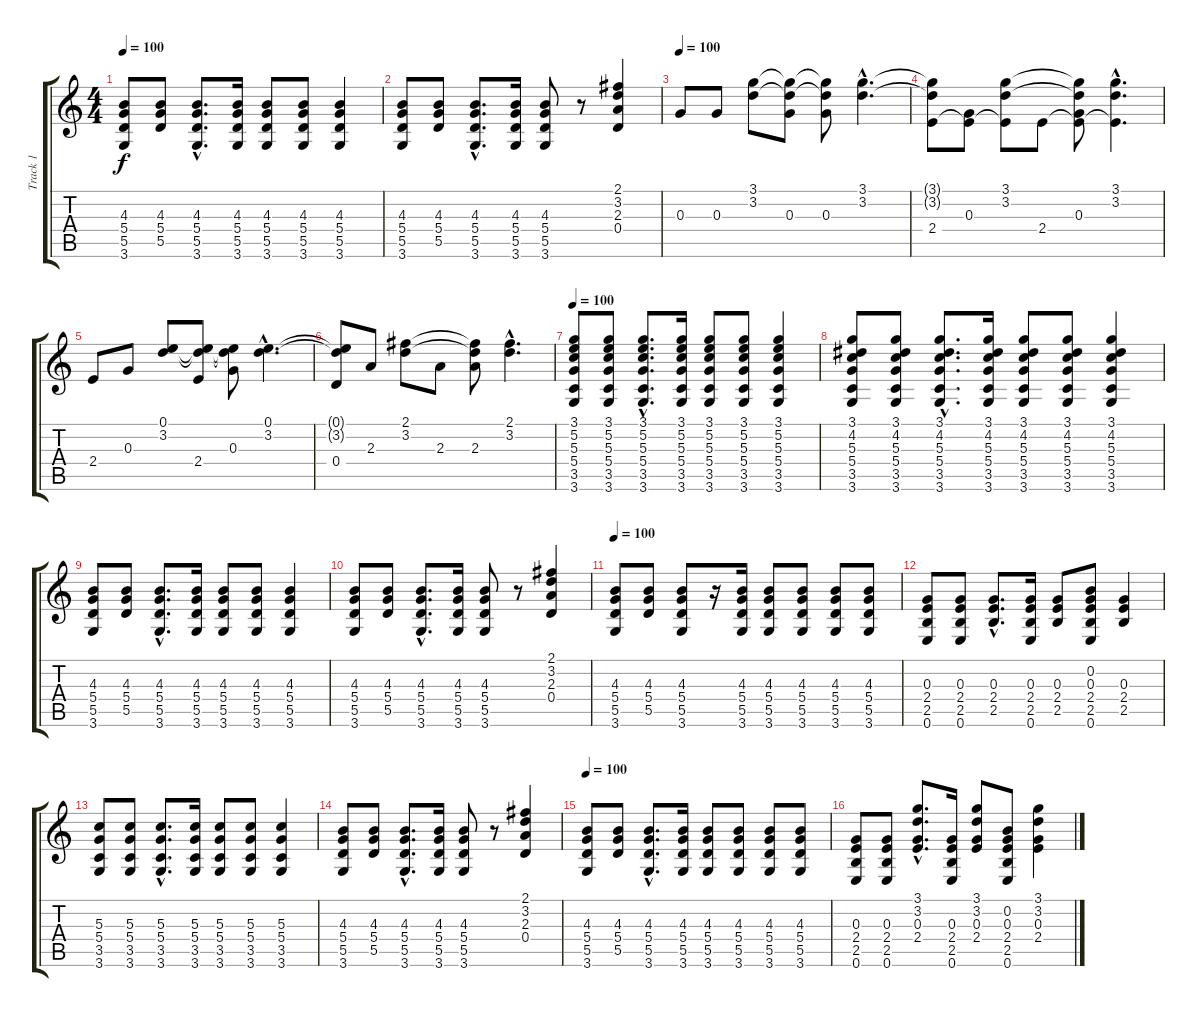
\track ("Track 1" "Track 1") {instrument acousticguitarsteel}
\staff {score tabs}
\tuning (E4 B3 G3 D3 A2 E2) {hide}
\ts (4 4)
\tempo 100
\clef g2
\ks c
(4.3 5.4 5.5 3.6).8{dy f} (4.3 5.4 5.5).8 (4.3 5.4{hac} 5.5{hac} 3.6{hac}).8{d} (4.3 5.4 5.5 3.6).16 (4.3 5.4 5.5 3.6).8 (4.3 5.4 5.5 3.6).8 (4.3 5.4 5.5 3.6).4 |
(4.3 5.4 5.5 3.6).8 (4.3 5.4 5.5).8 (4.3 5.4{hac} 5.5{hac} 3.6{hac}).8{d} (4.3 5.4 5.5 3.6).16 (4.3 5.4 5.5 3.6).8 r.8 (2.1 3.2 2.3 0.4).4 |
\tempo 100
0.3.8{instrument overdrivenguitar} 0.3.8 (3.1 3.2).8 (3.1{t} 3.2{t} 0.3).8 (3.1{t} 3.2{t} 0.3).8 (3.1{hac} 3.2{hac}).4{d} |
(3.1{t} 3.2{t} 2.4).8 (0.3 2.4{t}).8 (3.1 3.2 2.4{t}).8 2.4.8 (3.1{t} 3.2{t} 0.3 2.4{t}).8 (3.1{hac} 3.2{hac} 2.4{hac t}).4{d} |
2.4.8 0.3.8 (0.1 3.2).8 (0.1{t} 3.2{t} 2.4).8 (0.1{t} 3.2{t} 0.3).8 (0.1{hac} 3.2{hac}).4{d} |
(0.1{t} 3.2{t} 0.4).8 2.3.8 (2.1 3.2).8 2.3.8 (2.1{t} 3.2{t} 2.3).8 (2.1{hac} 3.2{hac}).4{d} |
\tempo 100
(3.1 5.2 5.3 5.4 3.5 3.6).8{instrument distortionguitar} (3.1 5.2 5.3 5.4 3.5 3.6).8 (3.1{hac} 5.2{hac} 5.3 5.4{hac} 3.5{hac} 3.6{hac}).8{d} (3.1 5.2 5.3 5.4 3.5 3.6).16 (3.1 5.2 5.3 5.4 3.5 3.6).8 (3.1 5.2 5.3 5.4 3.5 3.6).8 (3.1 5.2 5.3 5.4 3.5 3.6).4 |
(3.1 4.2 5.3 5.4 3.5 3.6).8 (3.1 4.2 5.3 5.4 3.5 3.6).8 (3.1{hac} 4.2{hac} 5.3 5.4{hac} 3.5{hac} 3.6{hac}).8{d} (3.1 4.2 5.3 5.4 3.5 3.6).16 (3.1 4.2 5.3 5.4 3.5 3.6).8 (3.1 4.2 5.3 5.4 3.5 3.6).8 (3.1 4.2 5.3 5.4 3.5 3.6).4 |
(4.3 5.4 5.5 3.6).8 (4.3 5.4 5.5).8 (4.3 5.4{hac} 5.5{hac} 3.6{hac}).8{d} (4.3 5.4 5.5 3.6).16 (4.3 5.4 5.5 3.6).8 (4.3 5.4 5.5 3.6).8 (4.3 5.4 5.5 3.6).4 |
(4.3 5.4 5.5 3.6).8 (4.3 5.4 5.5).8 (4.3 5.4{hac} 5.5{hac} 3.6{hac}).8{d} (4.3 5.4 5.5 3.6).16 (4.3 5.4 5.5 3.6).8 r.8 (2.1 3.2 2.3 0.4).4 |
\tempo 100
(4.3 5.4 5.5 3.6).8{instrument distortionguitar} (4.3 5.4 5.5).8 (4.3 5.4 5.5 3.6).8 r.16 (4.3 5.4 5.5 3.6).16 (4.3 5.4 5.5 3.6).8 (4.3 5.4 5.5 3.6).8 (4.3 5.4 5.5 3.6).8 (4.3 5.4 5.5 3.6).8 |
(0.3 2.4 2.5 0.6).8 (0.3 2.4 2.5 0.6).8 (0.3 2.4{hac} 2.5{hac}).8{d} (0.3 2.4 2.5 0.6).16 (0.3 2.4 2.5).8 (0.2 0.3 2.4 2.5 0.6).8 (0.3 2.4 2.5).4 |
(5.3 5.4 3.5 3.6).8{instrument distortionguitar} (5.3 5.4 3.5 3.6).8 (5.3 5.4{hac} 3.5{hac} 3.6{hac}).8{d} (5.3 5.4 3.5 3.6).16 (5.3 5.4 3.5 3.6).8 (5.3 5.4 3.5 3.6).8 (5.3 5.4 3.5 3.6).4 |
(4.3 5.4 5.5 3.6).8 (4.3 5.4 5.5).8 (4.3 5.4{hac} 5.5{hac} 3.6{hac}).8{d} (4.3 5.4 5.5 3.6).16 (4.3 5.4 5.5 3.6).8 r.8 (2.1 3.2 2.3 0.4).4 |
\tempo 100
(4.3 5.4 5.5 3.6).8{instrument distortionguitar} (4.3 5.4 5.5).8 (4.3 5.4{hac} 5.5{hac} 3.6{hac}).8{d} (4.3 5.4 5.5 3.6).16 (4.3 5.4 5.5 3.6).8 (4.3 5.4 5.5 3.6).8 (4.3 5.4 5.5 3.6).8 (4.3 5.4 5.5 3.6).8 |
(0.3 2.4 2.5 0.6).8 (0.3 2.4 2.5 0.6).8 (3.1{hac} 3.2{hac} 0.3 2.4{hac}).8{d} (0.3 2.4 2.5 0.6).16 (3.1 3.2 0.3 2.4).8 (0.2 0.3 2.4 2.5 0.6).8 (3.1 3.2 0.3 2.4).4
